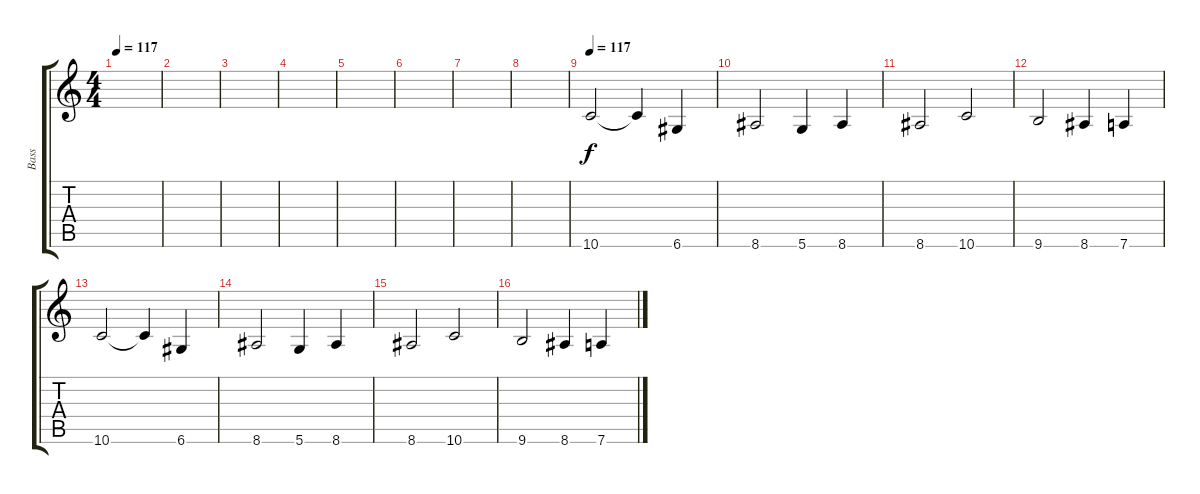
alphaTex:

\track ("Bass" "Bass") {instrument electricbassfinger}
\staff {score tabs}
\tuning (E4 B3 G3 D3 A2 D2) {hide}
\ts (4 4)
\tempo 117
\clef g2
\ks c
|
|
|
|
|
|
|
|
\tempo 117
10.6.2 10.6{t}.4 6.6.4 |
8.6.2 5.6.4 8.6.4 |
8.6.2 10.6.2 |
9.6.2 8.6.4 7.6.4 |
10.6.2 10.6{t}.4 6.6.4 |
8.6.2 5.6.4 8.6.4 |
8.6.2 10.6.2 |
9.6.2 8.6.4 7.6.4
